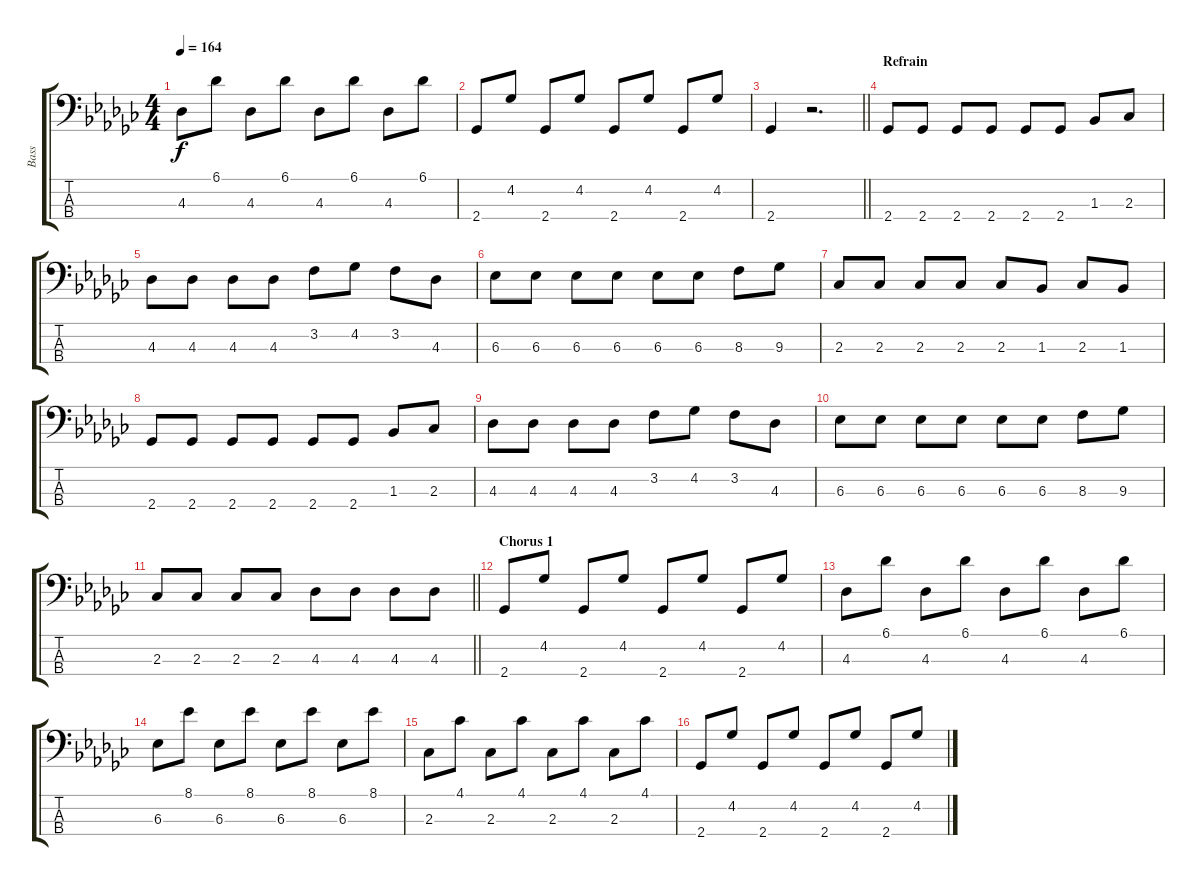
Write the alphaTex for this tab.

\track ("Bass" "Bass") {instrument electricbasspick}
\staff {score tabs}
\tuning (G2 D2 A1 E1) {hide}
\ts (4 4)
\tempo 164
\clef f4
\ks gb
4.3.8{dy f} 6.1.8 4.3.8 6.1.8 4.3.8 6.1.8 4.3.8 6.1.8 |
2.4.8 4.2.8 2.4.8 4.2.8 2.4.8 4.2.8 2.4.8 4.2.8 |
\barLineRight lightlight
2.4.4 r.2{d} |
\section ("" "Refrain")
2.4.8 2.4.8 2.4.8 2.4.8 2.4.8 2.4.8 1.3.8 2.3.8 |
4.3.8 4.3.8 4.3.8 4.3.8 3.2.8 4.2.8 3.2.8 4.3.8 |
6.3.8 6.3.8 6.3.8 6.3.8 6.3.8 6.3.8 8.3.8 9.3.8 |
2.3.8 2.3.8 2.3.8 2.3.8 2.3.8 1.3.8 2.3.8 1.3.8 |
2.4.8 2.4.8 2.4.8 2.4.8 2.4.8 2.4.8 1.3.8 2.3.8 |
4.3.8 4.3.8 4.3.8 4.3.8 3.2.8 4.2.8 3.2.8 4.3.8 |
6.3.8 6.3.8 6.3.8 6.3.8 6.3.8 6.3.8 8.3.8 9.3.8 |
\barLineRight lightlight
2.3.8 2.3.8 2.3.8 2.3.8 4.3.8 4.3.8 4.3.8 4.3.8 |
\section ("" "Chorus 1")
2.4.8 4.2.8 2.4.8 4.2.8 2.4.8 4.2.8 2.4.8 4.2.8 |
4.3.8 6.1.8 4.3.8 6.1.8 4.3.8 6.1.8 4.3.8 6.1.8 |
6.3.8 8.1.8 6.3.8 8.1.8 6.3.8 8.1.8 6.3.8 8.1.8 |
2.3.8 4.1.8 2.3.8 4.1.8 2.3.8 4.1.8 2.3.8 4.1.8 |
2.4.8 4.2.8 2.4.8 4.2.8 2.4.8 4.2.8 2.4.8 4.2.8
